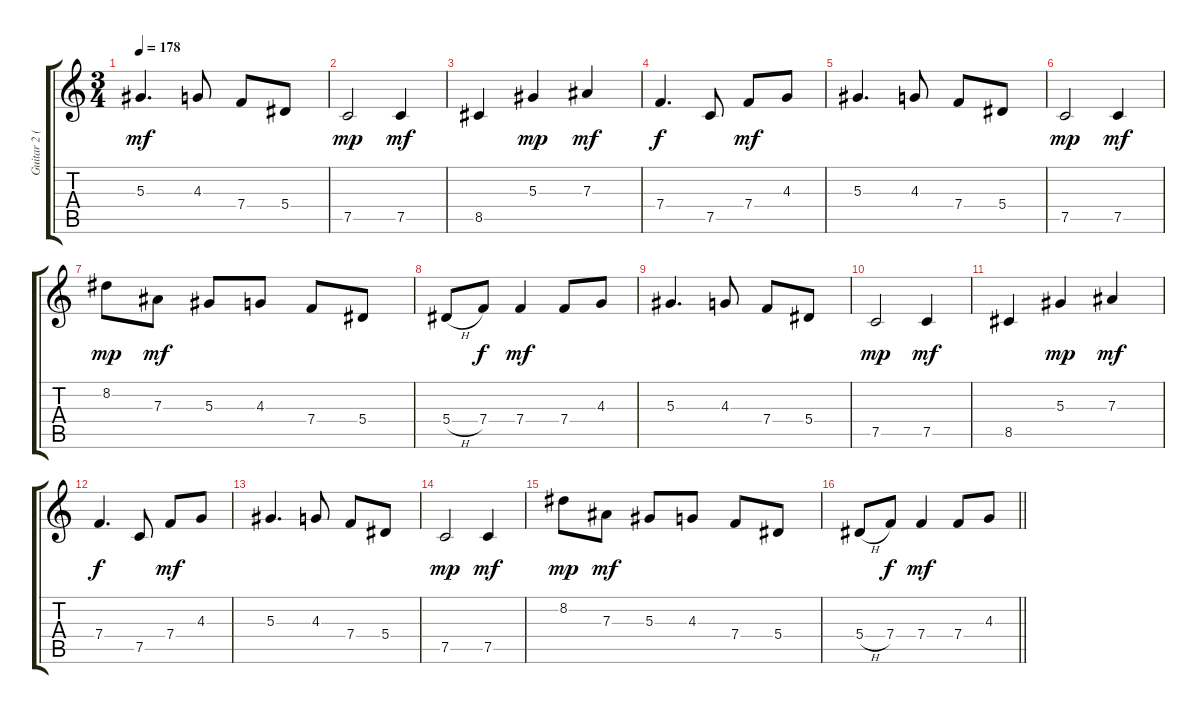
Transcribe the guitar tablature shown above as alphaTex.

\track ("Guitar 2 (Lead)" "Guitar 2 (") {instrument distortionguitar}
\staff {score tabs}
\tuning (C4 G3 Eb3 Bb2 F2 C2) {hide}
\ts (3 4)
\tempo 178
\clef g2
\ks c
5.3.4{d dy mf balance 3} 4.3.8 7.4.8 5.4.8 |
7.5.2{dy mp} 7.5.4{dy mf} |
8.5.4 5.3.4{dy mp} 7.3.4{dy mf} |
7.4.4{d dy f} 7.5.8 7.4.8{dy mf} 4.3.8 |
5.3.4{d} 4.3.8 7.4.8 5.4.8 |
7.5.2{dy mp} 7.5.4{dy mf} |
8.2.8{dy mp} 7.3.8{dy mf} 5.3.8 4.3.8 7.4.8 5.4.8 |
5.4{h}.8 7.4.8{dy f} 7.4.4{dy mf} 7.4.8 4.3.8 |
5.3.4{d} 4.3.8 7.4.8 5.4.8 |
7.5.2{dy mp} 7.5.4{dy mf} |
8.5.4 5.3.4{dy mp} 7.3.4{dy mf} |
7.4.4{d dy f} 7.5.8 7.4.8{dy mf} 4.3.8 |
5.3.4{d} 4.3.8 7.4.8 5.4.8 |
7.5.2{dy mp} 7.5.4{dy mf} |
8.2.8{dy mp} 7.3.8{dy mf} 5.3.8 4.3.8 7.4.8 5.4.8 |
\barLineRight lightlight
5.4{h}.8 7.4.8{dy f} 7.4.4{dy mf} 7.4.8 4.3.8
